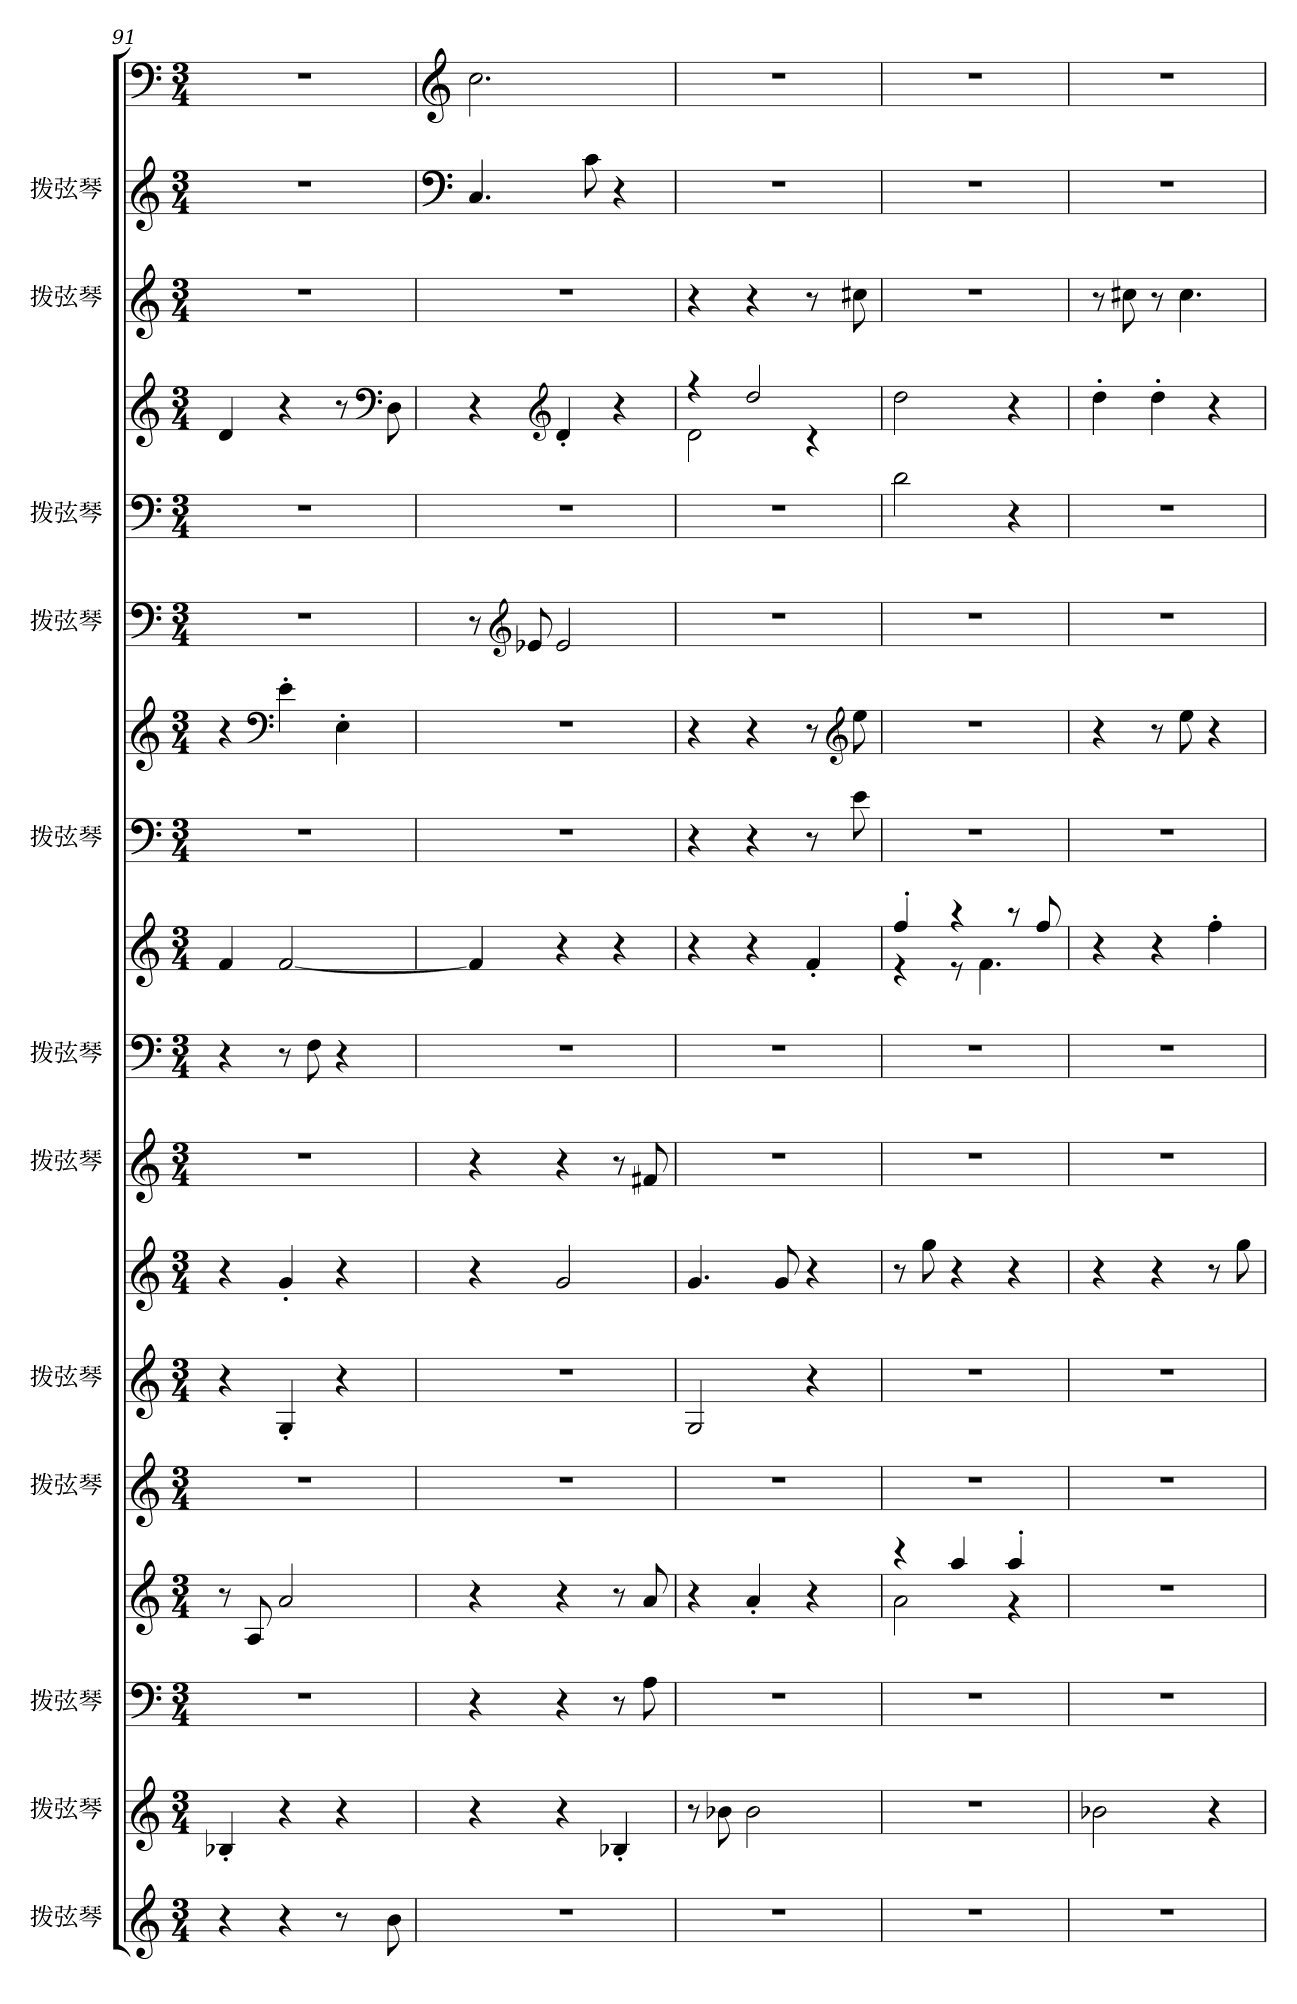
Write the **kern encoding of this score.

**kern	**kern	**kern	**kern	**kern	**kern	**kern	**kern	**kern	**kern	**kern	**kern	**kern	**kern	**kern	**kern	**kern	**kern
*part12	*part11	*part10	*part10	*part9	*part8	*part8	*part7	*part6	*part6	*part5	*part5	*part4	*part3	*part3	*part2	*part1	*part1
*staff18	*staff17	*staff16	*staff15	*staff14	*staff13	*staff12	*staff11	*staff10	*staff9	*staff8	*staff7	*staff6	*staff5	*staff4	*staff3	*staff2	*staff1
*I"拨弦琴	*I"拨弦琴	*I"拨弦琴	*	*I"拨弦琴	*I"拨弦琴	*	*I"拨弦琴	*I"拨弦琴	*	*I"拨弦琴	*	*I"拨弦琴	*I"拨弦琴	*	*I"拨弦琴	*I"拨弦琴	*
!!LO:PB:g=z
*clefG2	*clefG2	*clefF4	*clefG2	*clefG2	*clefG2	*clefG2	*clefG2	*clefF4	*clefG2	*clefF4	*clefG2	*clefF4	*clefF4	*clefG2	*clefG2	*clefG2	*clefF4
*k[]	*k[]	*k[]	*k[]	*k[]	*k[]	*k[]	*k[]	*k[]	*k[]	*k[]	*k[]	*k[]	*k[]	*k[]	*k[]	*k[]	*k[]
*M3/4	*M3/4	*M3/4	*M3/4	*M3/4	*M3/4	*M3/4	*M3/4	*M3/4	*M3/4	*M3/4	*M3/4	*M3/4	*M3/4	*M3/4	*M3/4	*M3/4	*M3/4
=91	=91	=91	=91	=91	=91	=91	=91	=91	=91	=91	=91	=91	=91	=91	=91	=91	=91
4r	4B-X'/	2.r	8r	2.r	4r	4r	2.r	4r	4f/	2.r	4r	2.r	2.r	4d/	2.r	2.r	2.r
.	.	.	8A/	.	.	.	.	.	.	.	.	.	.	.	.	.	.
*	*	*	*	*	*	*	*	*	*	*	*clefF4	*	*	*	*	*	*
4r	4r	.	2a/	.	4G'/	4g'/	.	8r	[2f/	.	4e'\	.	.	4r	.	.	.
.	.	.	.	.	.	.	.	8F\	.	.	.	.	.	.	.	.	.
8r	4r	.	.	.	4r	4r	.	4r	.	.	4E'\	.	.	8r	.	.	.
*	*	*	*	*	*	*	*	*	*	*	*	*	*	*clefF4	*	*	*
8b\	.	.	.	.	.	.	.	.	.	.	.	.	.	8D\	.	.	.
=92	=92	=92	=92	=92	=92	=92	=92	=92	=92	=92	=92	=92	=92	=92	=92	=92	=92
*	*	*	*	*	*	*	*	*	*	*	*	*	*	*	*	*clefF4	*clefG2
2.r	4r	4r	4r	2.r	2.r	4r	4r	2.r	4f/]	2.r	2.r	8r	2.r	4r	2.r	4.C/	2.cc\
*	*	*	*	*	*	*	*	*	*	*	*	*clefG2	*	*	*	*	*
.	.	.	.	.	.	.	.	.	.	.	.	8e-X/	.	.	.	.	.
*	*	*	*	*	*	*	*	*	*	*	*	*	*	*clefG2	*	*	*
.	4r	4r	4r	.	.	2g/	4r	.	4r	.	.	2e-/	.	4d'/	.	.	.
.	.	.	.	.	.	.	.	.	.	.	.	.	.	.	.	8c\	.
.	4B-X'/	8r	8r	.	.	.	8r	.	4r	.	.	.	.	4r	.	4r	.
.	.	8A\	8a/	.	.	.	8f#X/	.	.	.	.	.	.	.	.	.	.
=93	=93	=93	=93	=93	=93	=93	=93	=93	=93	=93	=93	=93	=93	=93	=93	=93	=93
*	*	*	*	*	*	*	*	*	*	*	*	*	*	*^	*	*	*
2.r	8r	2.r	4r	2.r	2G/	4.g/	2.r	2.r	4r	4r	4r	2.r	2.r	4r	2d\	4r	2.r	2.r
.	8b-X\	.	.	.	.	.	.	.	.	.	.	.	.	.	.	.	.	.
.	2b-\	.	4a'/	.	.	.	.	.	4r	4r	4r	.	.	2dd/	.	4r	.	.
.	.	.	.	.	.	8g/	.	.	.	.	.	.	.	.	.	.	.	.
.	.	.	4r	.	4r	4r	.	.	4f'/	8r	8r	.	.	.	4r	8r	.	.
*	*	*	*	*	*	*	*	*	*	*	*clefG2	*	*	*	*	*	*	*
.	.	.	.	.	.	.	.	.	.	8e\	8ee\	.	.	.	.	8cc#X\	.	.
*	*	*	*	*	*	*	*	*	*	*	*	*	*	*v	*v	*	*	*
=94	=94	=94	=94	=94	=94	=94	=94	=94	=94	=94	=94	=94	=94	=94	=94	=94	=94
*	*	*	*^	*	*	*	*	*	*^	*	*	*	*	*	*	*	*
2.r	2.r	2.r	4r	2a\	2.r	2.r	8r	2.r	2.r	4ff'/	4r	2.r	2.r	2.r	2d\	2dd\	2.r	2.r	2.r
.	.	.	.	.	.	.	8gg\	.	.	.	.	.	.	.	.	.	.	.	.
.	.	.	4aa/	.	.	.	4r	.	.	4r	8r	.	.	.	.	.	.	.	.
.	.	.	.	.	.	.	.	.	.	.	4.f\	.	.	.	.	.	.	.	.
.	.	.	4aa'/	4r	.	.	4r	.	.	8r	.	.	.	.	4r	4r	.	.	.
.	.	.	.	.	.	.	.	.	.	8ff/	.	.	.	.	.	.	.	.	.
*	*	*	*v	*v	*	*	*	*	*	*v	*v	*	*	*	*	*	*	*	*
!!LO:PB:g=z
=95	=95	=95	=95	=95	=95	=95	=95	=95	=95	=95	=95	=95	=95	=95	=95	=95	=95
2.r	2b-X\	2.r	2.r	2.r	2.r	4r	2.r	2.r	4r	2.r	4r	2.r	2.r	4dd'\	8r	2.r	2.r
.	.	.	.	.	.	.	.	.	.	.	.	.	.	.	8cc#X\	.	.
.	.	.	.	.	.	4r	.	.	4r	.	8r	.	.	4dd'\	8r	.	.
.	.	.	.	.	.	.	.	.	.	.	8ee\	.	.	.	4.cc#\	.	.
.	4r	.	.	.	.	8r	.	.	4ff'\	.	4r	.	.	4r	.	.	.
.	.	.	.	.	.	8gg\	.	.	.	.	.	.	.	.	.	.	.
=	=	=	=	=	=	=	=	=	=	=	=	=	=	=	=	=	=
*-	*-	*-	*-	*-	*-	*-	*-	*-	*-	*-	*-	*-	*-	*-	*-	*-	*-
